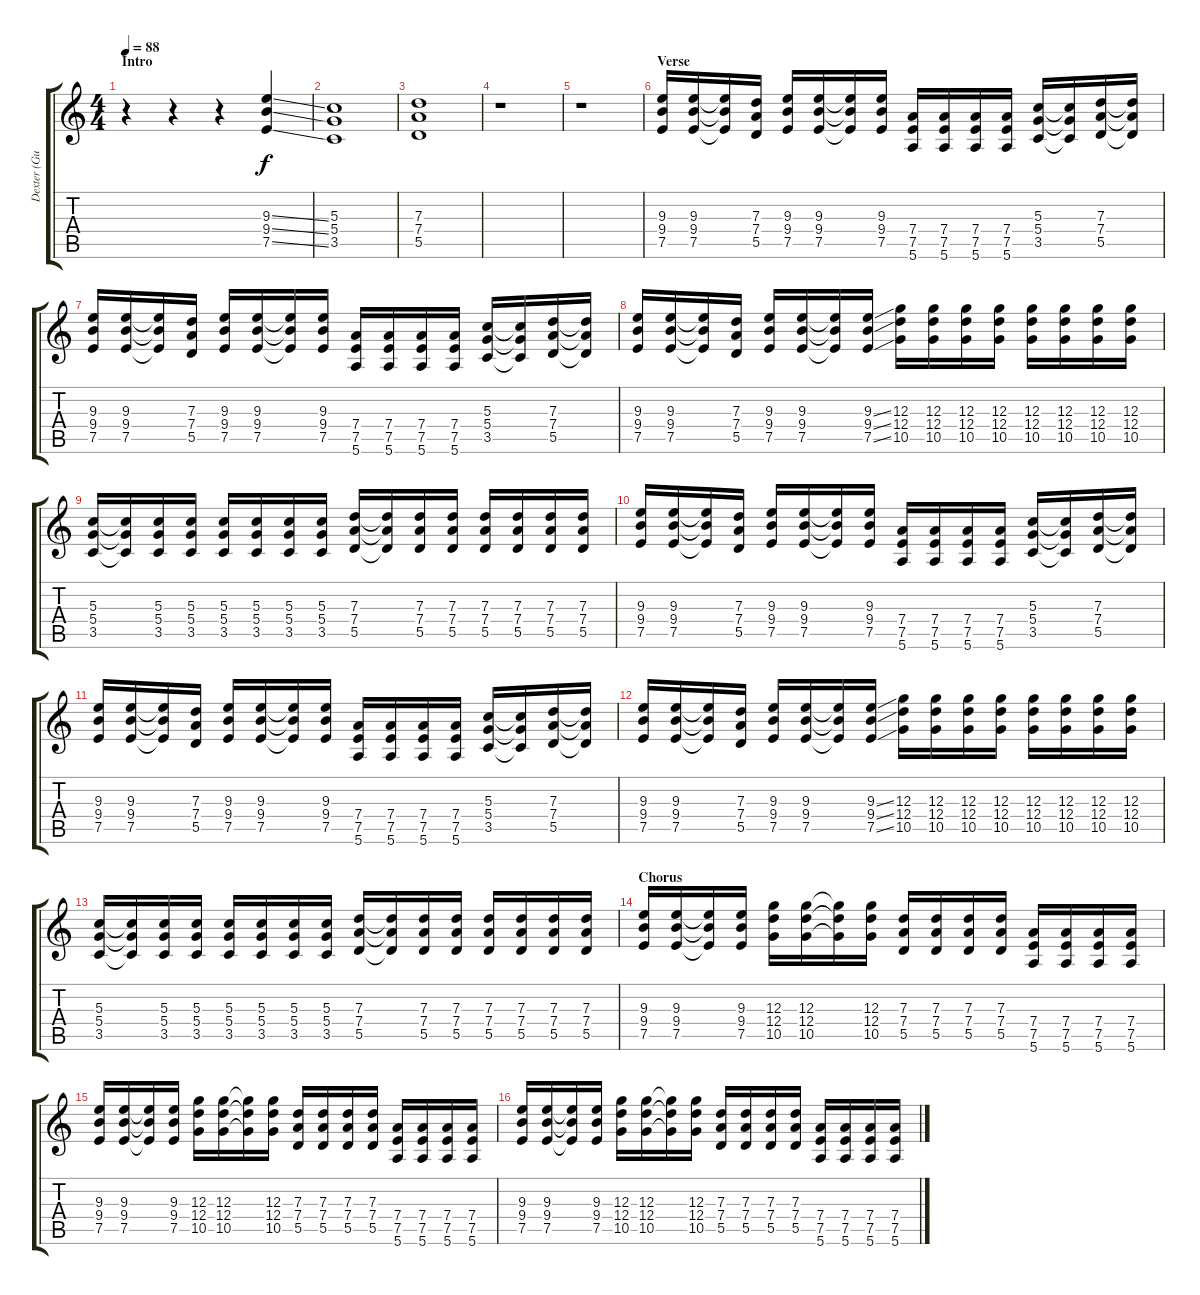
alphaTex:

\track ("Dexter (Guitar)" "Dexter (Gu") {instrument distortionguitar}
\staff {score tabs}
\tuning (E4 B3 G3 D3 A2 E2) {hide}
\ts (4 4)
\section ("" "Intro")
\tempo 88
\clef g2
\ks c
r.4{dy f instrument distortionguitar} r.4 r.4 (9.3{ss} 9.4{ss} 7.5{ss}).4 |
(5.3 5.4 3.5).1 |
(7.3 7.4 5.5).1 |
r.1 |
r.1 |
\section ("" "Verse")
(9.3 9.4 7.5).16 (9.3 9.4 7.5).16 (9.3{t} 9.4{t} 7.5{t}).16 (7.3 7.4 5.5).16 (9.3 9.4 7.5).16 (9.3 9.4 7.5).16 (9.3{t} 9.4{t} 7.5{t}).16 (9.3 9.4 7.5).16 (7.4 7.5 5.6).16 (7.4 7.5 5.6).16 (7.4 7.5 5.6).16 (7.4 7.5 5.6).16 (5.3 5.4 3.5).16 (5.3{t} 5.4{t} 3.5{t}).16 (7.3 7.4 5.5).16 (7.3{t} 7.4{t} 5.5{t}).16 |
(9.3 9.4 7.5).16 (9.3 9.4 7.5).16 (9.3{t} 9.4{t} 7.5{t}).16 (7.3 7.4 5.5).16 (9.3 9.4 7.5).16 (9.3 9.4 7.5).16 (9.3{t} 9.4{t} 7.5{t}).16 (9.3 9.4 7.5).16 (7.4 7.5 5.6).16 (7.4 7.5 5.6).16 (7.4 7.5 5.6).16 (7.4 7.5 5.6).16 (5.3 5.4 3.5).16 (5.3{t} 5.4{t} 3.5{t}).16 (7.3 7.4 5.5).16 (7.3{t} 7.4{t} 5.5{t}).16 |
(9.3 9.4 7.5).16 (9.3 9.4 7.5).16 (9.3{t} 9.4{t} 7.5{t}).16 (7.3 7.4 5.5).16 (9.3 9.4 7.5).16 (9.3 9.4 7.5).16 (9.3{t} 9.4{t} 7.5{t}).16 (9.3{ss} 9.4{ss} 7.5{ss}).16 (12.3 12.4 10.5).16 (12.3 12.4 10.5).16 (12.3 12.4 10.5).16 (12.3 12.4 10.5).16 (12.3 12.4 10.5).16 (12.3 12.4 10.5).16 (12.3 12.4 10.5).16 (12.3 12.4 10.5).16 |
(5.3 5.4 3.5).16 (5.3{t} 5.4{t} 3.5{t}).16 (5.3 5.4 3.5).16 (5.3 5.4 3.5).16 (5.3 5.4 3.5).16 (5.3 5.4 3.5).16 (5.3 5.4 3.5).16 (5.3 5.4 3.5).16 (7.3 7.4 5.5).16 (7.3{t} 7.4{t} 5.5{t}).16 (7.3 7.4 5.5).16 (7.3 7.4 5.5).16 (7.3 7.4 5.5).16 (7.3 7.4 5.5).16 (7.3 7.4 5.5).16 (7.3 7.4 5.5).16 |
(9.3 9.4 7.5).16 (9.3 9.4 7.5).16 (9.3{t} 9.4{t} 7.5{t}).16 (7.3 7.4 5.5).16 (9.3 9.4 7.5).16 (9.3 9.4 7.5).16 (9.3{t} 9.4{t} 7.5{t}).16 (9.3 9.4 7.5).16 (7.4 7.5 5.6).16 (7.4 7.5 5.6).16 (7.4 7.5 5.6).16 (7.4 7.5 5.6).16 (5.3 5.4 3.5).16 (5.3{t} 5.4{t} 3.5{t}).16 (7.3 7.4 5.5).16 (7.3{t} 7.4{t} 5.5{t}).16 |
(9.3 9.4 7.5).16 (9.3 9.4 7.5).16 (9.3{t} 9.4{t} 7.5{t}).16 (7.3 7.4 5.5).16 (9.3 9.4 7.5).16 (9.3 9.4 7.5).16 (9.3{t} 9.4{t} 7.5{t}).16 (9.3 9.4 7.5).16 (7.4 7.5 5.6).16 (7.4 7.5 5.6).16 (7.4 7.5 5.6).16 (7.4 7.5 5.6).16 (5.3 5.4 3.5).16 (5.3{t} 5.4{t} 3.5{t}).16 (7.3 7.4 5.5).16 (7.3{t} 7.4{t} 5.5{t}).16 |
(9.3 9.4 7.5).16 (9.3 9.4 7.5).16 (9.3{t} 9.4{t} 7.5{t}).16 (7.3 7.4 5.5).16 (9.3 9.4 7.5).16 (9.3 9.4 7.5).16 (9.3{t} 9.4{t} 7.5{t}).16 (9.3{ss} 9.4{ss} 7.5{ss}).16 (12.3 12.4 10.5).16 (12.3 12.4 10.5).16 (12.3 12.4 10.5).16 (12.3 12.4 10.5).16 (12.3 12.4 10.5).16 (12.3 12.4 10.5).16 (12.3 12.4 10.5).16 (12.3 12.4 10.5).16 |
(5.3 5.4 3.5).16 (5.3{t} 5.4{t} 3.5{t}).16 (5.3 5.4 3.5).16 (5.3 5.4 3.5).16 (5.3 5.4 3.5).16 (5.3 5.4 3.5).16 (5.3 5.4 3.5).16 (5.3 5.4 3.5).16 (7.3 7.4 5.5).16 (7.3{t} 7.4{t} 5.5{t}).16 (7.3 7.4 5.5).16 (7.3 7.4 5.5).16 (7.3 7.4 5.5).16 (7.3 7.4 5.5).16 (7.3 7.4 5.5).16 (7.3 7.4 5.5).16 |
\section ("" "Chorus")
(9.3 9.4 7.5).16 (9.3 9.4 7.5).16 (9.3{t} 9.4{t} 7.5{t}).16 (9.3 9.4 7.5).16 (12.3 12.4 10.5).16 (12.3 12.4 10.5).16 (12.3{t} 12.4{t} 10.5{t}).16 (12.3 12.4 10.5).16 (7.3 7.4 5.5).16 (7.3 7.4 5.5).16 (7.3 7.4 5.5).16 (7.3 7.4 5.5).16 (7.4 7.5 5.6).16 (7.4 7.5 5.6).16 (7.4 7.5 5.6).16 (7.4 7.5 5.6).16 |
(9.3 9.4 7.5).16 (9.3 9.4 7.5).16 (9.3{t} 9.4{t} 7.5{t}).16 (9.3 9.4 7.5).16 (12.3 12.4 10.5).16 (12.3 12.4 10.5).16 (12.3{t} 12.4{t} 10.5{t}).16 (12.3 12.4 10.5).16 (7.3 7.4 5.5).16 (7.3 7.4 5.5).16 (7.3 7.4 5.5).16 (7.3 7.4 5.5).16 (7.4 7.5 5.6).16 (7.4 7.5 5.6).16 (7.4 7.5 5.6).16 (7.4 7.5 5.6).16 |
(9.3 9.4 7.5).16 (9.3 9.4 7.5).16 (9.3{t} 9.4{t} 7.5{t}).16 (9.3 9.4 7.5).16 (12.3 12.4 10.5).16 (12.3 12.4 10.5).16 (12.3{t} 12.4{t} 10.5{t}).16 (12.3 12.4 10.5).16 (7.3 7.4 5.5).16 (7.3 7.4 5.5).16 (7.3 7.4 5.5).16 (7.3 7.4 5.5).16 (7.4 7.5 5.6).16 (7.4 7.5 5.6).16 (7.4 7.5 5.6).16 (7.4 7.5 5.6).16
